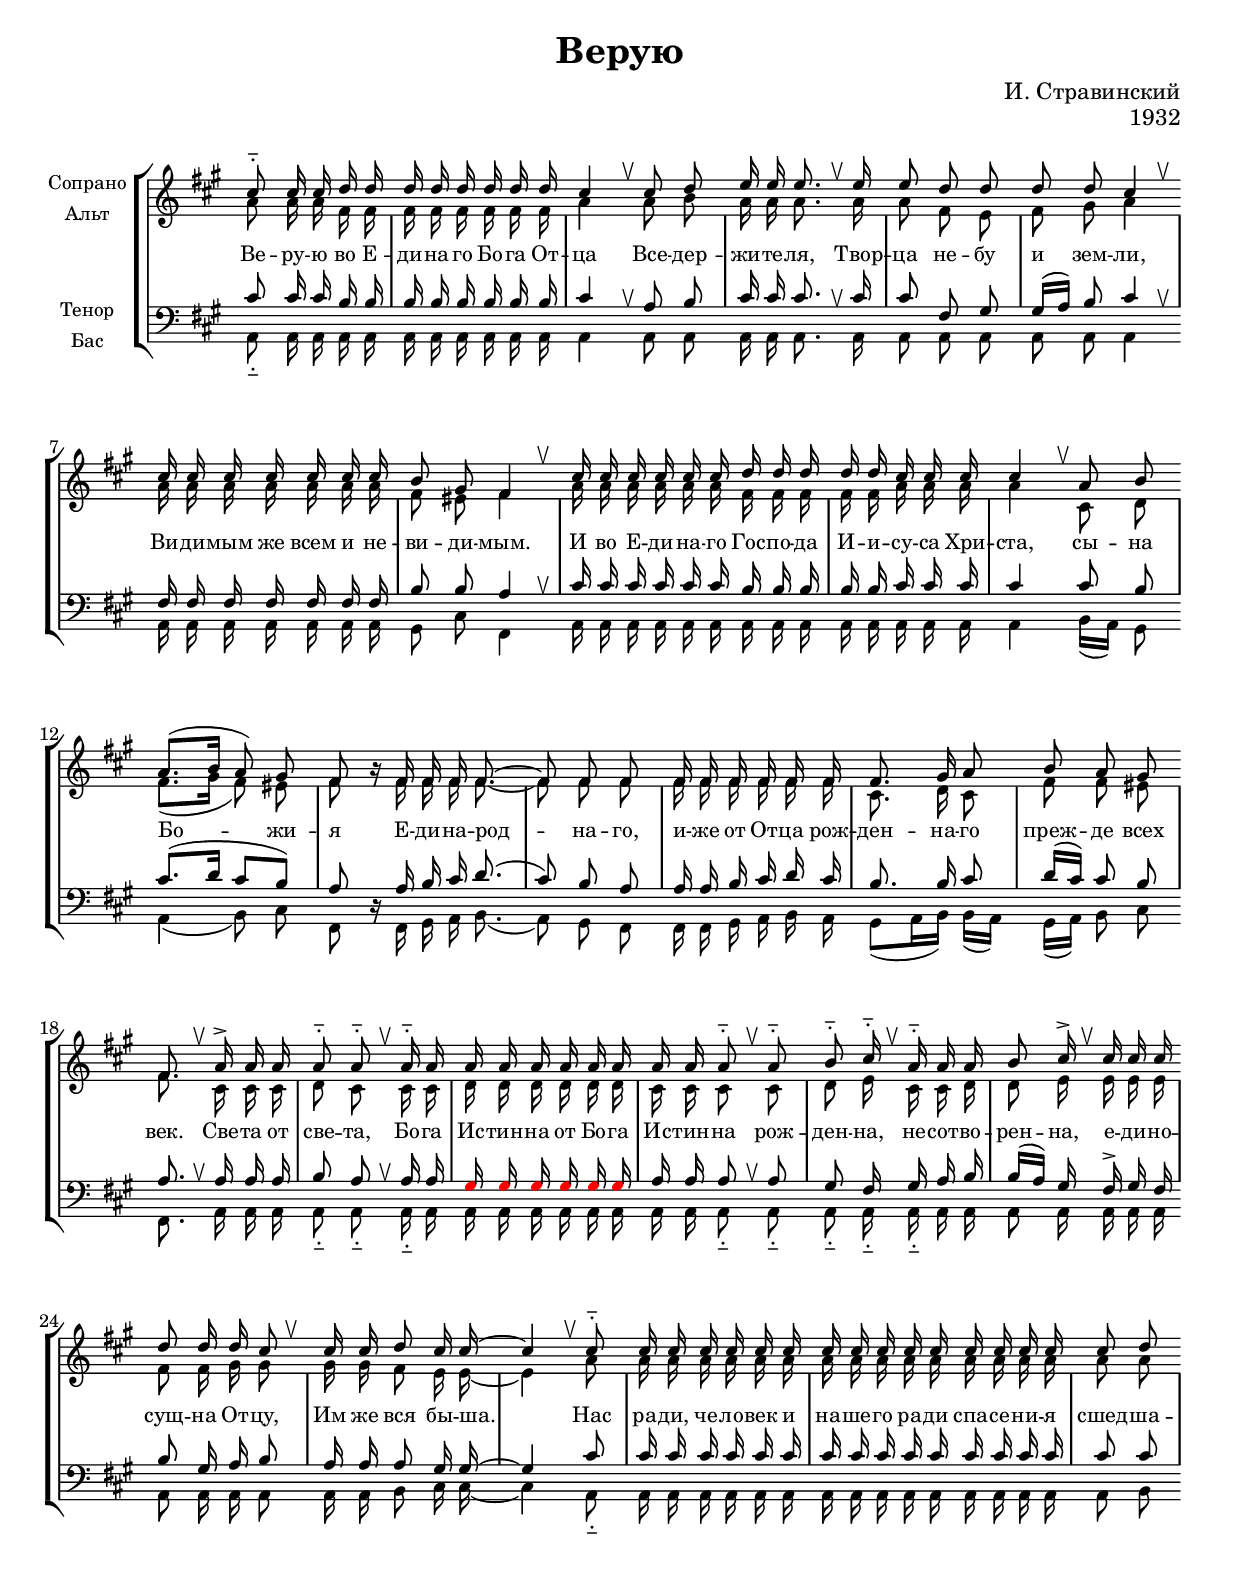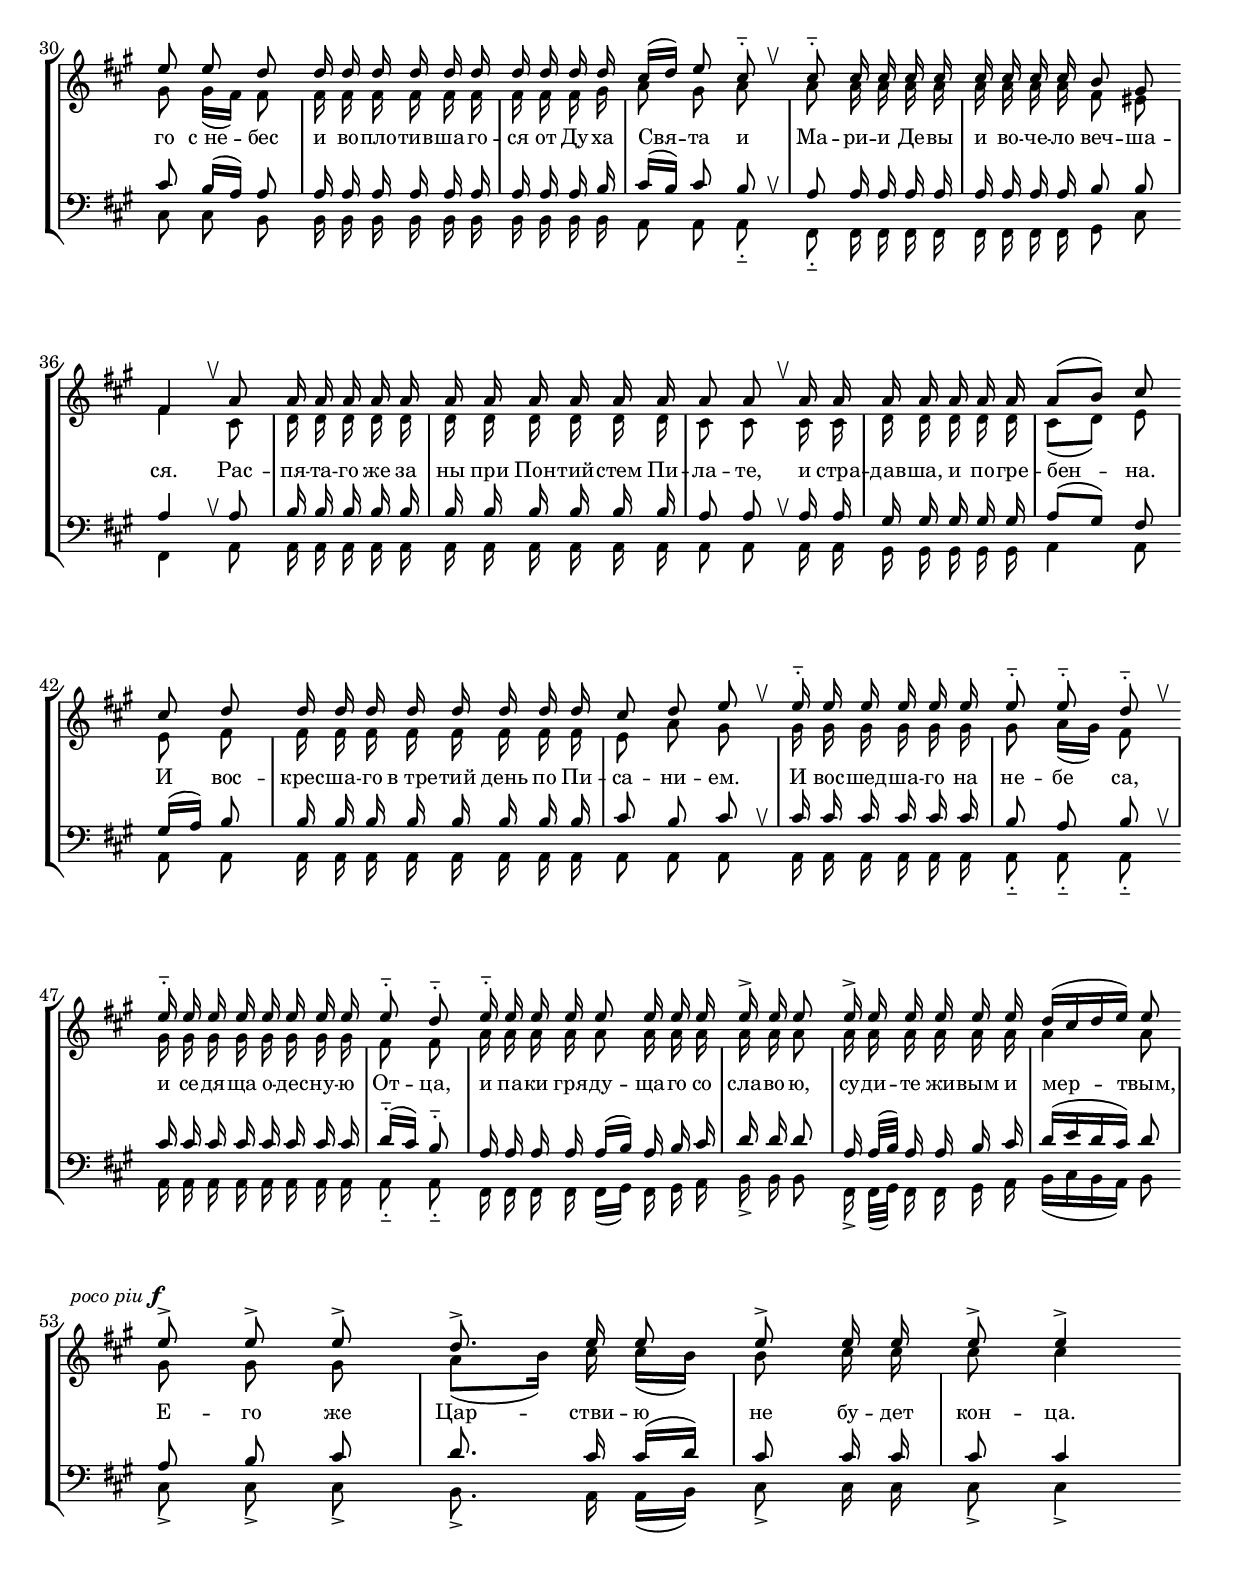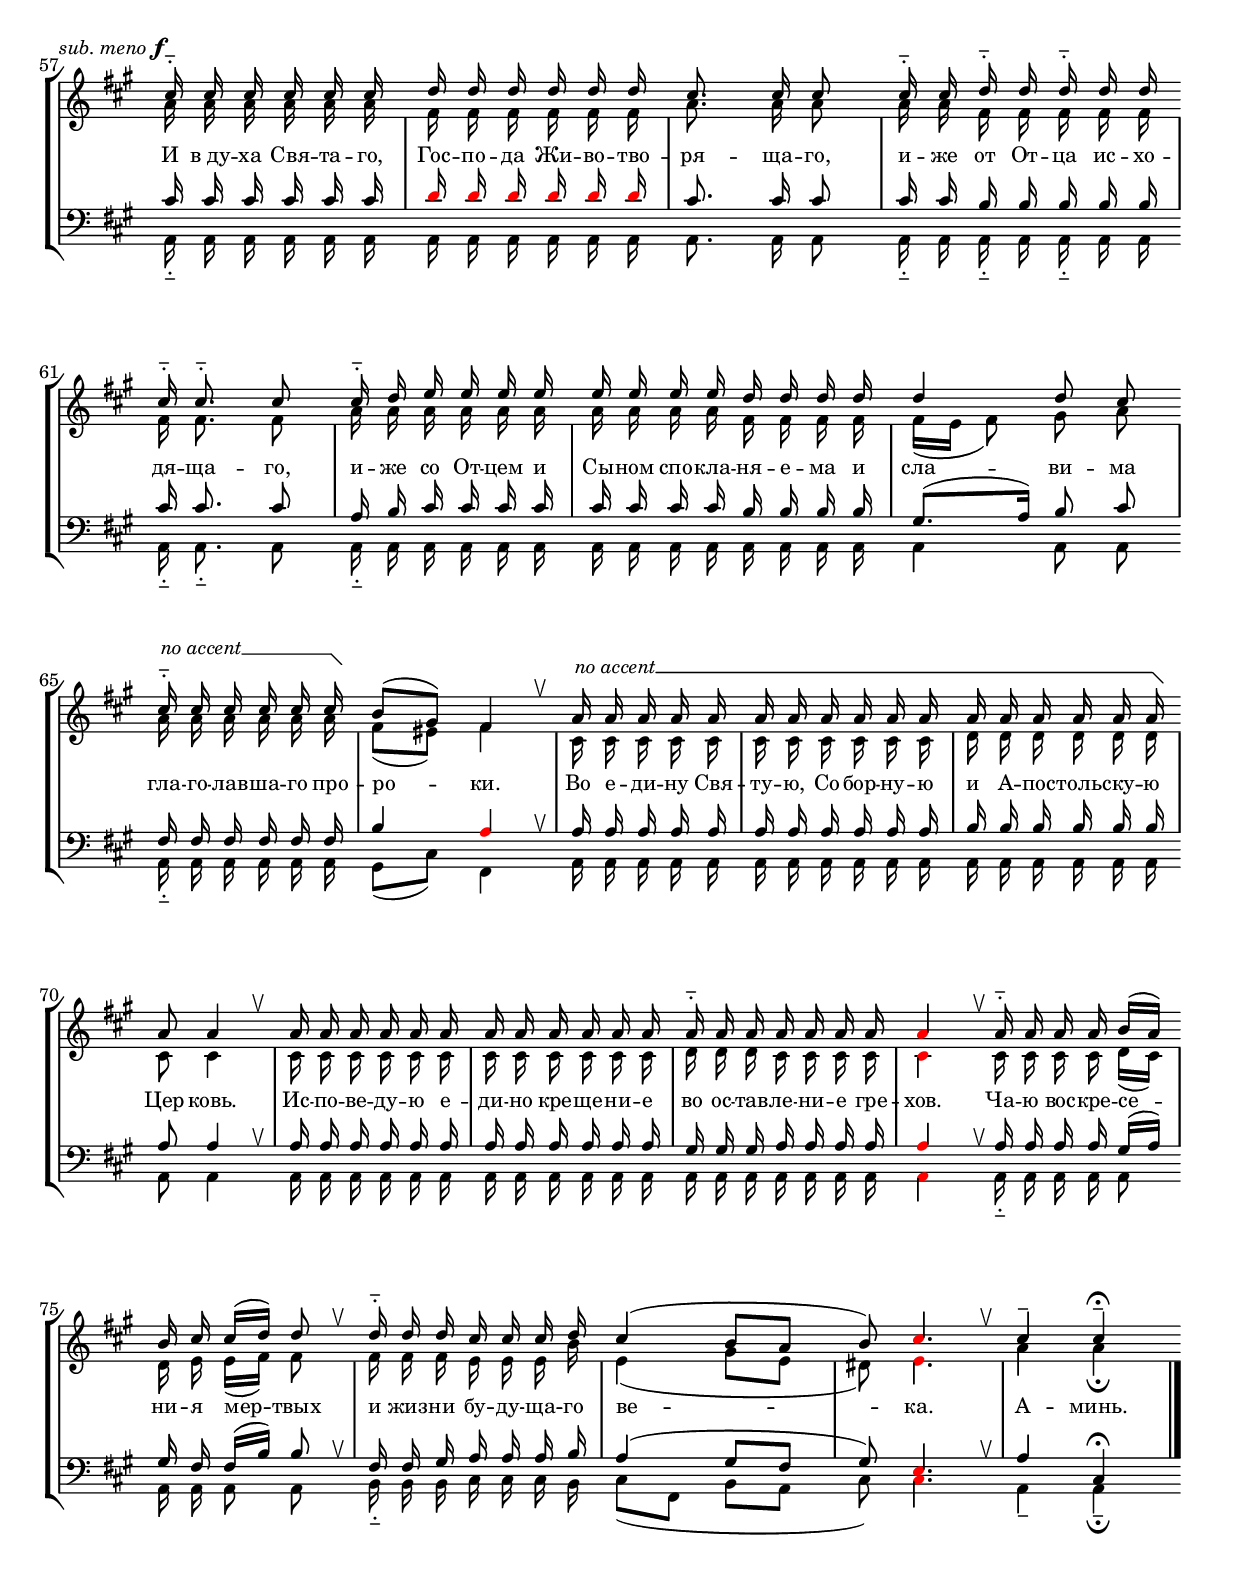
\include "credo1932ru_preamble.ily"
piuFMarkup = \markup { \halign #1.4 \italic "poco piu" \dynamic "f" }
menoFMarkup = \markup { \halign #1.4 \italic "sub. meno" \dynamic "f" }
noAccentMarkup = \markup {\italic "no accent"}
red = \override NoteHead.color = #red
black = \override NoteHead.color = #black



SopranoMusic = \relative c'' {
  \override TextSpanner.bound-details.left.text = "no accent" 
  \override TextSpanner.bound-details.right.text =
    \markup { \draw-line #'(1 . -1) }
  \override TextSpanner.style = #'line    
  \autoBeamOff
  \clef "treble" \key fis \minor 
  \time 3/8
  cis8-_ cis16 cis d d |
  \time 6/16
  d16 d d d d d |
  \time 4/8
  cis4 \breathe cis8 d |
  \time 3/8 
  e16 e e8. \breathe e16 |
  e8 d d |
  \time 4/8
  d d cis4 \breathe |
  \time 7/16
  cis16 cis cis cis cis cis cis
  \time 4/8
  b8 gis fis4 \breathe
  \time 9/16
  cis'16 cis cis cis cis cis d d d |
  \time 5/16
  d d cis cis cis | 
  \time 4/8
  cis4 \breathe a8 b |
  a8.[( b16] a8) gis |
  \time 9/16
  fis r16 fis16 fis fis fis8.~ |
  \time 3/8
  fis8 fis fis |
  fis16 fis fis fis fis fis | 
  fis8. gis16 a8 |
  b a gis |
  \time 6/16 
  fis8. \breathe a16-> a a | 
  \time 3/8
  a8-_ a-_ \breathe a16-_ a |
  a a a a a a |
  a a a8-_ \breathe a-_ |
  b8-_ cis16-_ \breathe a-_ a a |
  b8 cis16-> \breathe cis cis cis |
  d8 d16 d cis8 \breathe |
  cis16 cis d8 cis16 cis~ |
  cis4 \breathe cis8-_ |
  cis16 cis cis cis cis cis |
  \time 9/16
  cis cis cis cis cis cis cis cis cis
  \time 2/8
  cis8 d | 
  \time 3/8
  e e d |
  \time 6/16
  d16 d d d d d |
  \time 2/8
  d d d d |
  \time 3/8
  cis16[( d]) e8 cis-_ \breathe|
  
  cis8-_ cis16 cis cis cis |
  \time 4/8
  cis cis cis cis b8 gis |
  \time 3/8
  fis4 \breathe a8 
  \time 5/16
  a16 a a a a |
  \time 6/16
  a a a a a a |
  \time 3/8 
  a8 a \breathe a16 a |
  \time 5/16 
  a a a a a |
  
  \time 3/8
  a8[( b]) cis
  \time 2/8
  cis d 
  \time 8/16
  d16 d d d d d d d 
  \time 3/8
  cis8 d e \breathe
  \time 6/16 
  e16-_ e e e e e |
  \time 3/8
  e8-_ e-_ d-_ \breathe |
  \time 4/8
  e16-_ e e e e e e e |
  \time 2/8
  e8-_ d-_ |
  \time 9/16
  e16-_ e e e e8 e16 e e |
  \time 2/8 
  e16-> e e8 |
  \time 6/16 
  e16-> e e e e e |
  \time 3/8
  d[(cis d e ]) e8 | \break
  
  e8-\piuFMarkup->  e-> e-> |
  d8.-> e16 e8 |
  \time 2/8
  e8-> e16 e |
  \time 3/8 
  e8-> e4-> |
  \break
  \time 6/16
  cis16-\menoFMarkup-_ cis cis cis cis cis |
  d d d d d d |
  \time 3/8 
  cis8. cis16 cis8 |
  \time 7/16
  cis16-_ cis d-_ d d-_ d d |
  \time 3/8
  cis16-_ cis8.-_ cis8 |
  cis16-_ d e e e e |
  \time 4/8 e e e e d d d d|
  d4 d8 cis |
  \time 6/16
  cis16\startTextSpan-_ cis cis cis cis cis \stopTextSpan |
  \time 4/8 
  b8[( gis]) fis4 \breathe |
  \time 5/16
  a16\startTextSpan a a a a  |
  \time 6/16
  a a a a a a  |
  \time 3/8
  a a a a a a \stopTextSpan  |
  a8 a4 \breathe |
  a16 a a a a a  |
  a a a a a a |
  \time 7/16
  a-_ a a a a a a  |
  \override TimeSignature.color = #red \time 5/8 \override TimeSignature.color = #black 
  \red a4 \black \breathe a16-_ a a a b[( a]) |
  \time 3/8 
  b16 cis cis[( d ]) d8 \breathe |
  \time 7/16 
  d16-_ d d cis cis cis d |
  \time 4/8
  cis4( b8[ a] |
  b)  \red cis4. \black \breathe |
  cis4-- cis-- \fermata \bar "|."
  
  
  
}

AltoMusic = \relative c'' {
  \autoBeamOff
  \key fis \minor 
  \time 3/8
  a8 a16 a16 fis fis  |
  \time 6/16
  fis fis fis fis fis fis |
  \time 4/8
  a4 a8 b |
  \time 3/8 
  a16 a a8. a16 |
  a8 fis e  |
  \time 4/8
  fis gis a4 |
  \time 7/16
  a16 a a a a a a |
  \time 4/8
  fis8 eis fis4
  \time 9/16
  a16 a a a a a fis fis fis |
  \time 5/16
  fis fis a a a  | 
  \time 4/8
  a4 cis,8 d  |
  fis8.[( gis16] fis8) eis 
  \time 9/16
  fis r16 fis16 fis fis fis8.~ |
  \time 3/8
  fis8 fis fis |
  fis16 fis fis fis fis fis | 
  cis8. d16 cis8 |
  fis fis eis |
  \time 6/16 
  fis8. cis16 cis cis  |
  \time 3/8
  d8 cis cis16 cis  |
  d d d d d d  |
  cis16 cis cis8 cis |
  d8 e16 cis cis d |
  d8 e16 e e e |
  fis8 fis16 gis gis8 |
  
  gis16 gis fis8 e16 e~ |
  e4 a8 |
  a16 a a a a a |
  \time 9/16
  a a a a a a a a a
  \time 2/8
  a8 a | 
  \time 3/8
  gis gis16[( fis]) fis8 |
  \time 6/16
  fis16 fis fis fis fis fis |
  \time 2/8
  fis fis fis gis |
  \time 3/8
  a8 gis a |
  
  a8 a16 a a a |
  \time 4/8
  a a a a fis8 eis |
  \time 3/8
  fis4 cis8 |
  \time 5/16
  d16 d d d d  |
  \time 6/16
  d d d d d d  |
  \time 3/8 
  cis8 cis cis16 cis |
  \time 5/16 
  d d d d d  |

  \time 3/8
  cis8[( d]) e
  \time 2/8
  e fis 
  \time 8/16
  fis16 fis fis fis fis fis fis fis
  \time 3/8
  e8 a gis
  \time 6/16 
  gis16 gis gis gis gis gis |
  \time 3/8
  gis8 a16[( gis]) fis8 |
  \time 4/8
  gis16 gis gis gis gis gis gis gis |
  \time 2/8
  fis8 fis |
  \time 9/16
  a16 a a a a8 a16 a a |
  \time 2/8 
  a16 a a8 |
  \time 6/16 
  a16 a a a a a |
  \time 3/8
  a4 a8 |
  gis8 gis gis |
  a8[( b16]) cis cis[( b])
  \time 2/8
  b8 cis16 cis  |
  \time 3/8 
  cis8 cis4 |

  \time 6/16
  a16 a a a a a  |
  fis fis fis fis fis fis |
  \time 3/8 
  a8. a16 a8 |
  \time 7/16
  a16 a fis fis fis fis fis |
  \time 3/8
  fis16 fis8. fis8 |
  a16 a a a a a  |
  \time 4/8 
  a a a a fis fis fis fis|
  fis[( e] fis8) gis a |
  \time 6/16
  a16 a a a a a  |
  \time 4/8 
  fis8[( eis]) fis4 |
  \time 5/16
  cis16 cis cis cis cis  |
  \time 6/16
  cis cis cis cis cis cis  |
  \time 3/8
  d d d d d d   |
  cis8 cis4 |
  cis16 cis cis cis cis cis  |
  cis cis cis cis cis cis |
  \time 7/16
  d d d cis cis cis cis  |
  \override TimeSignature.color = #red \time 5/8 \override TimeSignature.color = #black   \red cis4 \black cis16 cis cis cis d[( cis]) |
  \time 3/8 
  d16 e e[( fis ]) fis8 |
  \time 7/16 
  fis16 fis fis e e e b' |
  \time 4/8
  e,4( gis8[ e] |
  dis) \red e4.\black |
  a4 a \fermata \bar "|."


}


TenorMusic =  \relative c' {
  \autoBeamOff
  \key fis \minor 
  \time 3/8
  cis8 cis16 cis  b b   |
  \time 6/16
  b b b b b b |
  \time 4/8
  cis4 \breathe a8 b |
  \time 3/8 
  cis16 cis cis8. \breathe cis16 |
  cis8 fis, gis   |
  \time 4/8
  gis16[( a)] b8 cis4 \breathe |
  \time 7/16
  fis,16 fis fis fis fis fis fis |
  \time 4/8
  b8 b a4 \breathe |
  \time 9/16
  cis16 cis cis cis cis cis b b b |
  \time 5/16
  b b  cis cis cis | 
  \time 4/8
  cis4 cis8 b |
  cis8.[( d16] cis8[ b]) 
  \time 9/16
  a r16 a16 b cis d8.(
  \time 3/8
  cis8) b a  |
  a16 a b cis d cis 
  b8. b16 cis8 |
  d16[( cis]) cis8 b |
  \time 6/16 
  a8.\breathe a16 a a |
  \time 3/8
  b8 a \breathe a16 a  |
  \red
  gis gis gis gis gis gis   |
  \black
  a a a8 \breathe a |
  gis8 fis16 gis a b |
  b[( a]) gis fis-> gis fis |
  b8 gis16 a b8

  a16 a a8 gis16 gis~ |
  gis4 cis8 |
  cis16 cis cis cis cis cis |
  \time 9/16
  cis cis cis cis cis cis cis cis cis
  \time 2/8
  cis8 cis | 
  \time 3/8
  cis b16[( a]) a8 |
  \time 6/16
  a16 a a a a a |
  \time 2/8
  a a a b |
  \time 3/8
  cis16[( b]) cis8 b \breathe |
  a8 a16 a a a |
  \time 4/8
  a a a a b8 b |
  \time 3/8
  a4 \breathe a8 |
  \time 5/16
  b16 b b b b  |
  \time 6/16
  b b b b b b  |
  \time 3/8 
  a8 a \breathe a16 a |
  \time 5/16 
  gis gis gis gis gis  |

  \time 3/8
  a8[( gis]) fis
  \time 2/8
  gis16[( a ]) b8 
  \time 8/16
  b16 b b b b b b b |
  \time 3/8
  cis8 b cis \breathe
  \time 6/16 
  cis16 cis cis cis cis cis |
  \time 3/8
  b8 a b \breathe |
  \time 4/8
  cis16 cis cis cis cis cis cis cis |
  \time 2/8
  d16[(-_ cis]) b8-_ |
  \time 9/16
  a16 a a a a[(  b]) a b cis |
  \time 2/8 
  d16 d d8 |
  \time 6/16 
  a16 a32[( b]) a16 a b cis |
  \time 3/8
  d[(e d cis ]) d8 |
  a8 b cis |
  d8. cis16 cis[( d]) |
  \time 2/8
  cis8 cis16 cis |
  \time 3/8 
  cis8 cis4 |

  \time 6/16
  cis16 cis cis cis cis cis |
  \red
  d d d d d d |
  \black
  \time 3/8 
  cis8. cis16 cis8 |
  \time 7/16
  cis16 cis b b b b b |
  \time 3/8
  cis16 cis8. cis8 |
  a16 b cis cis cis cis |
  \time 4/8 
  cis cis cis cis b b b b |
  gis8.[( a16]) b8 cis  |
  \time 6/16
  fis,16 fis fis fis fis fis |
  \time 4/8 
  b4 \red a4 \black \breathe |
  \time 5/16
  a16 a a a a  |
  \time 6/16
  a a a a a a  |
  \time 3/8
  b b b b b b  |
  a8 a4 \breathe |
  a16 a a a a a  |
  a a a a a a |
  \time 7/16
  gis gis gis a a a a   |
  \time 5/8 
  \red a4 \black \breathe a16 a a a gis[( a]) |
  \time 3/8 
  gis16 fis fis[( b ]) b8 \breathe |
  \time 7/16 
  fis16 fis gis a a a b |
  \time 4/8
  a4( gis8[ fis] |
  gis) \red e4.\black \breathe |
  a4 cis, \fermata \bar "|."
  
  

}

BassMusic = \relative c {
  \autoBeamOff
  \key fis \minor 
  \time 3/8
  a8-_ a16 a a a   |
  \time 6/16
  a a a a a a  |
  \time 4/8
  a4 a8 a |
  \time 3/8 
  a16 a a8. a16 |
  a8 a a   |
  \time 4/8
  a8 a a4 |
  \time 7/16
  a16 a a a a a a |
  \time 4/8
  gis8 cis fis,4
  
  \time 9/16
  a16 a a a a a a a a |
  \time 5/16
  a a a a a  | 
  \time 4/8
  a4 b16[( a]) gis8 |
  a4( b8) cis
  \time 9/16
  fis, r16 fis16 gis a b8.( |
  \time 3/8
  a8) gis  fis |
  fis16 fis gis a b a 
  gis8[( a16 b]) b[( a]) |
  gis([ a)] b8 cis |
  \time 6/16
  fis,8. a16 a a |
  \time 3/8
  a8-_ a-_ a16-_ a |
  a a a a a a 
  a a a8-_ a-_ |
  a-_ a16-_ a-_ a a |
  a8 a16 a a a |
  a8 a16 a a8
  
  a16 a b8 cis16 cis~ |
  cis4 a8-_ |
  a16 a a a a a |
  \time 9/16
  a a a a a a a a a
  \time 2/8
  a8 b | 
  \time 3/8
  cis cis b |
  \time 6/16
  b16 b b b b b  |
  \time 2/8
  b b b b |
  \time 3/8
  a8 a a-_ |
  
  fis8-_ fis16 fis fis fis |
  \time 4/8
  fis fis fis fis gis8 cis |
  \time 3/8
  fis,4 a8 |
  \time 5/16
  a16 a a a a  |
  \time 6/16
  a a a a a a   |
  \time 3/8 
  a8 a a16 a |
  \time 5/16 
  gis gis gis gis gis  |
  
  \time 3/8
  a4 a8
  \time 2/8
  a8 a
  \time 8/16
  a16 a a a a a a a
  \time 3/8
  a8 a a
  \time 6/16 
  a16 a a a a a 
  \time 3/8
  a8-_ a-_ a-_ |
  \time 4/8
  a16 a a a a a a a |
  \time 2/8
  a8-_ a-_ |
  \time 9/16
  fis16 fis fis fis fis[(  gis]) fis gis a |
  \time 2/8 
  b16-> b b8 |
  \time 6/16 
  fis16-> fis32[( gis]) fis16 fis gis a  |
  \time 3/8
  b[(cis b a ]) b8 |
  cis8-> cis-> cis-> |
  b8.-> a16 a[( b]) |
  \time 2/8
  cis8-> cis16 cis |
  \time 3/8 
  cis8-> cis4-> |
  
  \time 6/16
  a16-_ a a a a a  |
  a a a a a a  |
  \time 3/8 
  a8. a16 a8 |
  \time 7/16
  a16-_ a a-_ a a-_ a a |
  \time 3/8
  a16-_ a8.-_ a8 |
  a16-_ a a a a a  |
  \time 4/8 
  a a a a a a a a |
  a4 a8 a |
  \time 6/16
  a16-_ a a a a a|
  \time 4/8 
  gis8[( cis]) fis,4 |
  \time 5/16
  a16 a a a a  |
  \time 6/16
  a a a a a a  |
  \time 3/8
  a a a a a a  |
  a8 a4 |
  a16 a a a a a  |
  a a a a a a |
  \time 7/16
  a a a a a a a  |
  \time 5/8 
  \red  a4 \black a16-_ a a a a8 |
  \time 3/8 
  a16 a a8 a |
  \time 7/16 
  b16-_ b b cis cis cis b |
  \time 4/8
  cis8[( fis,] b8[ a] |
  cis) \red cis4.\black |
  a4-- a-- \fermata \bar "|."
  
  
}

Credo = \lyricmode {
  Ве -- ру -- ю во Е -- ди -- на -- го Бо -- га От -- ца Все -- дер -- жи -- те -- ля,
  Твор -- ца не -- бу и зем -- ли,
  Ви -- ди -- мым же всем и не -- ви -- ди -- мым.
  И во Е -- ди -- на -- го Гос -- по -- да И -- и -- су -- са Хри -- ста, сы -- на Бо -- жи -- я
  Е -- ди -- на -- род -- на -- го, и -- же от От -- ца рож -- ден -- на -- го преж -- де всех век.
  Све -- та от све -- та, Бо -- га Ис -- тин -- на от Бо -- га Ис -- тин -- на
  рож -- ден -- на, не -- сот -- во -- рен -- на, е -- ди -- но -- сущ -- на От -- цу, Им же вся бы -- ша.
  Нас ра -- ди, че -- ло -- век и на -- ше -- го ра -- ди спа -- се -- ни -- я сшед -- ша -- го "с не" -- бес
  и во -- пло -- тив -- ша -- го -- ся от Ду -- ха Свя -- та и Ма -- ри -- и Де -- вы и во -- че -- ло веч -- ша -- ся.
  Рас -- пя -- та -- го же за ны при Пон -- тий -- стем Пи -- ла -- те,  и стра -- дав -- ша,  и по -- гре -- бен -- на.
  И вос -- крес -- ша -- го "в тре" -- тий день по Пи -- са -- ни -- ем.
  И вос -- шед -- ша -- го на не -- бе са, и се -- дя -- ща о -- дес -- ну -- ю От -- ца, 
  и па -- ки гря -- ду -- ща -- го со сла -- во -- ю, су -- ди -- те жи -- вым  и мер -- твым,
  Е -- го же Цар -- стви -- ю не бу -- дет кон -- ца.
  И "в ду" -- ха Свя -- та -- го, Гос -- по -- да Жи -- во -- тво -- ря -- ща -- го, 
  и -- же от От -- ца ис -- хо -- дя -- ща -- го, и -- же со  От -- цем и Сы -- ном спо -- кла -- ня -- е -- ма и
  сла -- ви -- ма гла -- го -- лав -- ша -- го про -- ро -- ки. Во е -- ди -- ну Свя -- ту -- ю, Со -- бор -- ну -- ю
  и А -- пос -- толь -- ску -- ю Цер -- ковь. 
  Ис -- по -- ве -- ду -- ю е -- ди -- но кре -- ще -- ни -- е во ос -- тав -- ле -- ни -- е гре -- хов.
  Ча -- ю вос -- кре -- се -- ни -- я мер -- твых и жиз -- ни бу -- ду -- ща -- го ве -- ка. А -- минь.
  
}



\score {
  \new StaffGroup \with {
    %\override Score.SpacingSpanner.base-shortest-duration = #(ly:make-moment 1/4)
    fontSize = #-1.5
    \override StaffSymbol.staff-space = #(magstep -1.5)
    \override Hairpin.to-barline = ##f
    \override BreathingSign.text = \markup { \musicglyph #"scripts.upbow" }
  }
  <<
    \new Staff
    <<
      \set Staff.instrumentName = \markup{\center-column{"Сопрано" "Альт"}}
      \context Staff
      <<
        \context Voice = SopranoVoice \with {
          \override Rest.staff-position = #0 
        }
        {\dynamicUp \voiceOne \SopranoMusic}
        \new Lyrics \with {
          \override VerticalAxisGroup.staff-affinity = #CENTER
        } \lyricsto "SopranoVoice" \Credo
        \context Voice = AltoVoice \with {
          \remove Dynamic_engraver
          \remove Rest_engraver
        } 
        {\voiceTwo \AltoMusic}
      >>
    >>
    \new Staff
    <<
      \set Staff.instrumentName = \markup{\center-column{"Тенор" "Бас"}}
      \context Staff
      <<
        \context Voice =  TenorVoice \with {
          \remove Dynamic_engraver
          \remove Rest_engraver
        } {\voiceOne \clef bass \TenorMusic}
        \context Voice = BassVoice  \with {
          \override Rest.staff-position = #0
        }
        {\dynamicDown \voiceTwo \clef bass \BassMusic}
      >>
    >>
   
  >> 
  \layout{
   
    \context { 
      \Staff 
      \hide BarLine
      \remove Time_signature_engraver   
      %\override VerticalAxisGroup.staff-staff-spacing =  #'((basic-distance . 8)
      %   (minimum-distance . 8)
      %   (padding . 1))
    }
  }
  \midi{}
}

